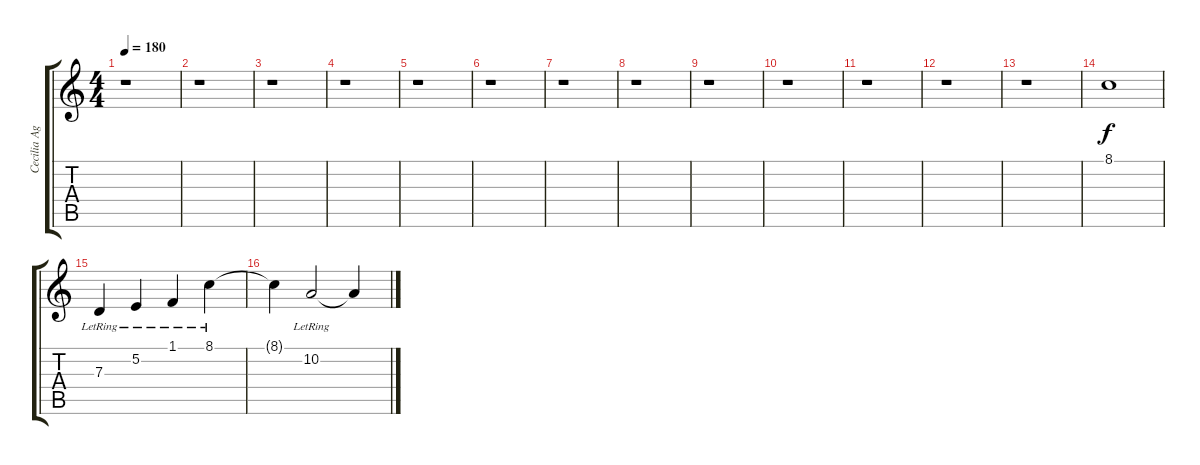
\track ("Cecilia Aguayo (Sintetizador 1)" "Cecilia Ag") {instrument orchestralharp}
\staff {score tabs}
\tuning (E4 B3 G3 D3 A2 E2) {hide}
\ts (4 4)
\tempo 180
\clef g2
\ks c
r.1{dy f} |
r.1 |
r.1 |
r.1 |
r.1 |
r.1 |
r.1 |
r.1 |
r.1 |
r.1 |
r.1 |
r.1 |
r.1 |
8.1.1 |
7.3{lr}.4 5.2{lr}.4 1.1{lr}.4 8.1{lr}.4 |
8.1{t}.4 10.2{lr}.2 10.2{t}.4
